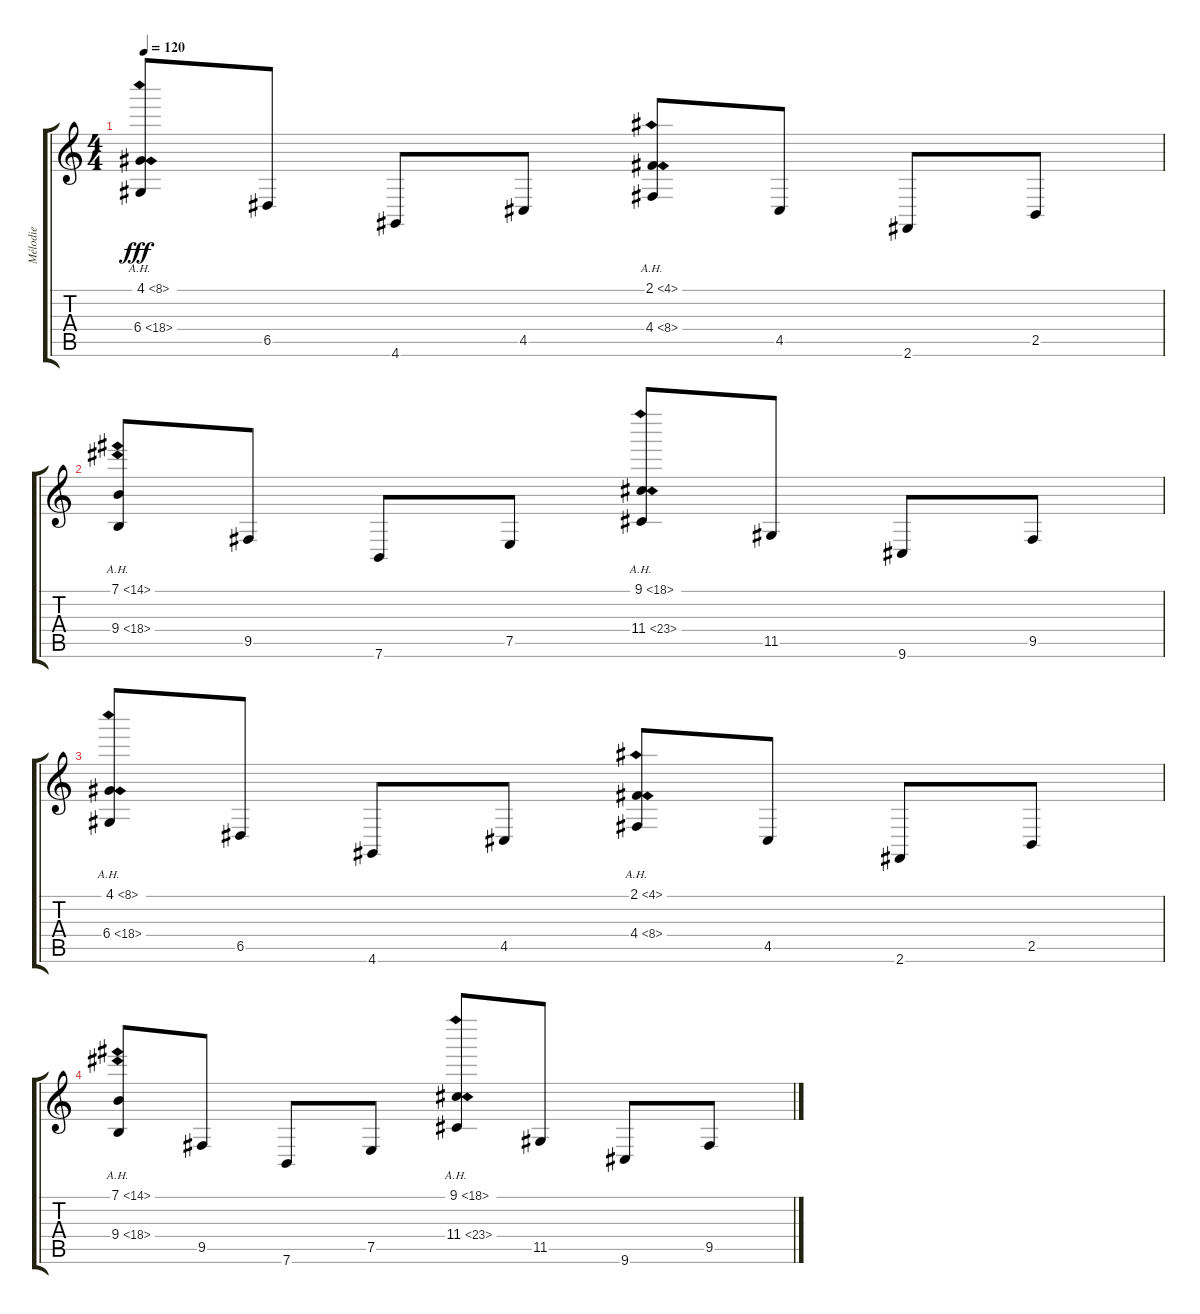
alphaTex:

\track ("Mélodie" "Mélodie") {instrument pad3polysynth}
\staff {score tabs}
\tuning (E4 B3 G3 D3 A2 E2) {hide}
\ts (4 4)
\tempo 120
\clef g2
\ks c
(4.1{ah 4} 6.4{ah 12}).8{dy fff volume 8} 6.5.8 4.6.8 4.5.8 (2.1{ah 2} 4.4{ah 4}).8 4.5.8 2.6.8 2.5.8 |
(7.1{ah 7} 9.4{ah 9}).8 9.5.8 7.6.8 7.5.8 (9.1{ah 9} 11.4{ah 12}).8 11.5.8 9.6.8 9.5.8 |
(4.1{ah 4} 6.4{ah 12}).8{volume 0} 6.5.8 4.6.8 4.5.8 (2.1{ah 2} 4.4{ah 4}).8 4.5.8 2.6.8 2.5.8 |
(7.1{ah 7} 9.4{ah 9}).8 9.5.8 7.6.8 7.5.8 (9.1{ah 9} 11.4{ah 12}).8 11.5.8 9.6.8 9.5.8
